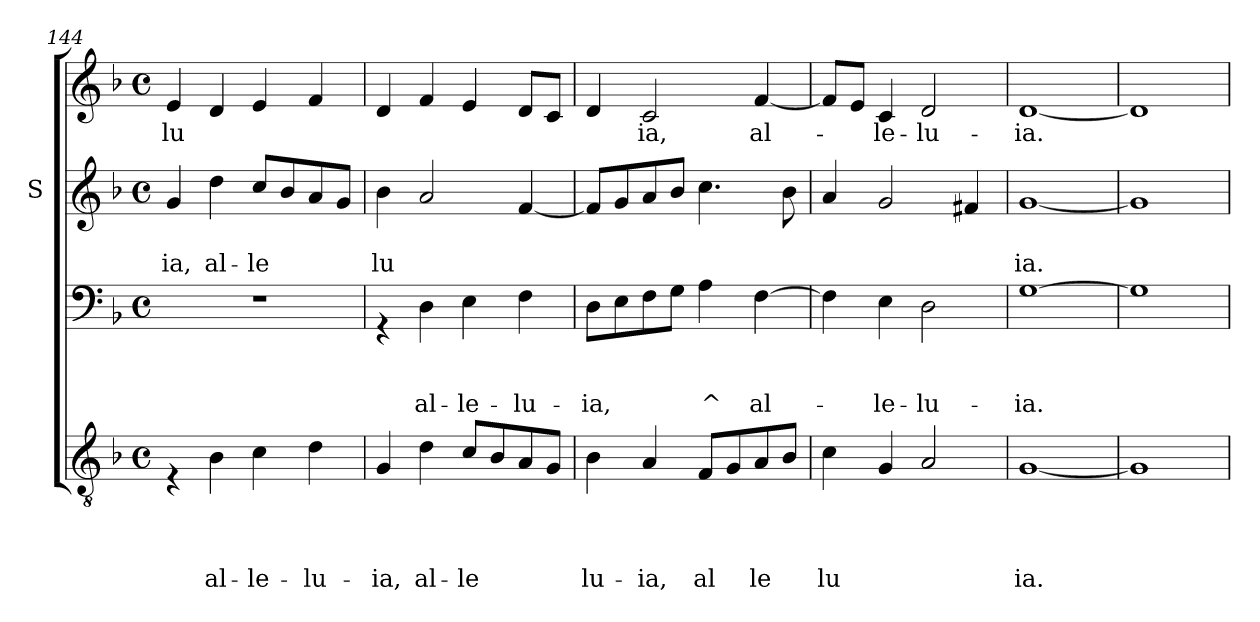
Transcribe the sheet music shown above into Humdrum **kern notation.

**kern	**text	**text	**text	**text	**kern	**text	**text	**text	**kern	**text	**text	**kern	**text
*part4	*part4	*part4	*part4	*part4	*part3	*part3	*part3	*part3	*part2	*part2	*part2	*part1	*part1
*staff4	*staff4	*staff4	*staff4	*staff4	*staff3	*staff3	*staff3	*staff3	*staff2	*staff2	*staff2	*staff1	*staff1
*	*	*	*	*	*	*	*	*	*I"S	*	*	*	*
*clefGv2	*	*	*	*	*clefF4	*	*	*	*clefG2	*	*	*clefG2	*
*k[b-]	*	*	*	*	*k[b-]	*	*	*	*k[b-]	*	*	*k[b-]	*
*F:	*	*	*	*	*F:	*	*	*	*F:	*	*	*F:	*
*M4/4	*	*	*	*	*M4/4	*	*	*	*M4/4	*	*	*M4/4	*
*met(c)	*	*	*	*	*met(c)	*	*	*	*met(c)	*	*	*met(c)	*
=144	=144	=144	=144	=144	=144	=144	=144	=144	=144	=144	=144	=144	=144
!	!	!	!	!	!	!	!	!	!	!	!LO:LY:b	!	!LO:LY:b
4rE	.	.	.	.	1r	.	.	.	4g/	.	-ia,	4e/	lu
!	!	!	!	!LO:LY:b	!	!	!	!	!	!	!LO:LY:b	!	!
4B-\	.	.	.	al-	.	.	.	.	4dd\	.	al-	4d/	.
!	!	!	!	!LO:LY:b	!	!	!	!	!	!	!LO:LY:b	!	!
4c\	.	.	.	-le-	.	.	.	.	8cc/L	.	-le	4e/	.
.	.	.	.	.	.	.	.	.	8b-/	.	.	.	.
!	!	!	!	!LO:LY:b	!	!	!	!	!	!	!	!	!
4d\	.	.	.	-lu-	.	.	.	.	8a/	.	.	4f/	.
.	.	.	.	.	.	.	.	.	8g/J	.	.	.	.
=145	=145	=145	=145	=145	=145	=145	=145	=145	=145	=145	=145	=145	=145
!	!	!	!	!LO:LY:b	!	!	!	!	!	!	!LO:LY:b	!	!
4G/	.	.	.	-ia,	4rGG	.	.	.	4b-\	.	lu	4d/	.
!	!	!	!	!LO:LY:b	!	!	!	!LO:LY:b	!	!	!	!	!
4d\	.	.	.	al-	4D\	.	.	al-	2a/	.	.	4f/	.
!	!	!	!	!LO:LY:b	!	!	!	!LO:LY:b	!	!	!	!	!
8c/L	.	.	.	-le	4E\	.	.	-le-	.	.	.	4e/	.
8B-/	.	.	.	.	.	.	.	.	.	.	.	.	.
!	!	!	!	!	!	!	!	!LO:LY:b	!	!	!	!	!
8A/	.	.	.	.	4F\	.	.	-lu-	[<4f/	.	.	8d/L	.
8G/J	.	.	.	.	.	.	.	.	.	.	.	8c/J	.
!!LO:PB:g=z
=146	=146	=146	=146	=146	=146	=146	=146	=146	=146	=146	=146	=146	=146
!	!	!	!	!LO:LY:b	!	!	!	!LO:LY:b	!	!	!	!	!
4B-\	.	.	.	lu-	8D\L	.	.	-ia,	8f/L]	.	.	4d/	.
.	.	.	.	.	8E\	.	.	.	8g/	.	.	.	.
!	!	!	!	!LO:LY:b	!	!	!	!	!	!	!	!	!LO:LY:b
4A/	.	.	.	-ia,	8F\	.	.	.	8a/	.	.	2c/	ia,
.	.	.	.	.	8G\J	.	.	.	8b-/J	.	.	.	.
!	!	!	!	!LO:LY:b	!	!	!	!LO:LY:b	!	!	!	!	!
8F/L	.	.	.	al	4A\	.	.	^	4.cc\	.	.	.	.
8G/	.	.	.	.	.	.	.	.	.	.	.	.	.
!	!	!	!	!LO:LY:b	!	!	!	!LO:LY:b	!	!	!	!	!LO:LY:b
8A/	.	.	.	le	[>4F\	.	.	al-	.	.	.	[<4f/	al-
8B-/J	.	.	.	.	.	.	.	.	8b-\	.	.	.	.
=147	=147	=147	=147	=147	=147	=147	=147	=147	=147	=147	=147	=147	=147
!	!	!	!	!LO:LY:b	!	!	!	!	!	!	!	!	!
4c\	.	.	.	lu	4F\]	.	.	.	4a/	.	.	8f/L]	.
.	.	.	.	.	.	.	.	.	.	.	.	8e/J	.
!	!	!	!	!	!	!	!	!LO:LY:b	!	!	!	!	!LO:LY:b
4G/	.	.	.	.	4E\	.	.	-le-	2g/	.	.	4c/	-le-
!	!	!	!	!	!	!	!	!LO:LY:b	!	!	!	!	!LO:LY:b
2A/	.	.	.	.	2D\	.	.	-lu-	.	.	.	2d/	-lu-
.	.	.	.	.	.	.	.	.	4f#X/	.	.	.	.
=148	=148	=148	=148	=148	=148	=148	=148	=148	=148	=148	=148	=148	=148
!	!	!	!	!LO:LY:b	!	!	!	!LO:LY:b	!	!	!LO:LY:b	!	!LO:LY:b
[<1G	.	.	.	ia.	[>1G	.	.	-ia.	[<1g	.	ia.	[<1d	-ia.
=149	=149	=149	=149	=149	=149	=149	=149	=149	=149	=149	=149	=149	=149
1G]	.	.	.	.	1G]	.	.	.	1g]	.	.	1d]	.
=	=	=	=	=	=	=	=	=	=	=	=	=	=
*-	*-	*-	*-	*-	*-	*-	*-	*-	*-	*-	*-	*-	*-
